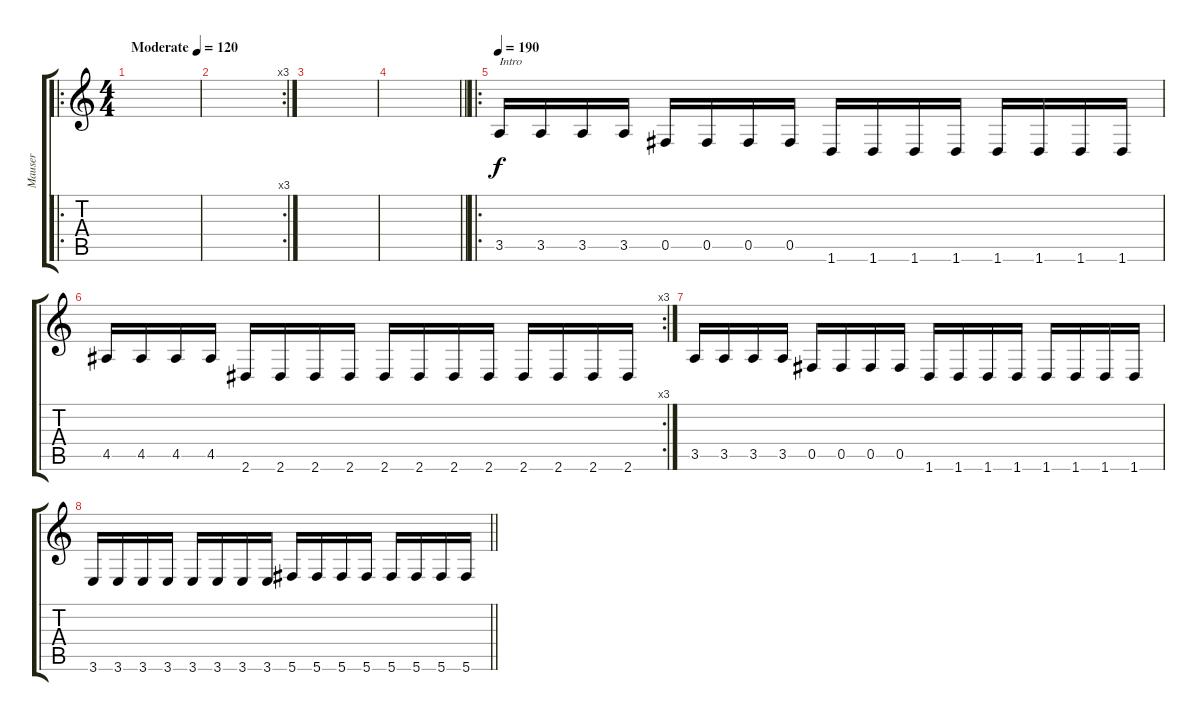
\track ("Mauser" "Mauser") {instrument distortionguitar}
\staff {score tabs}
\tuning (Db4 Ab3 E3 B2 Gb2 Db2) {hide}
\ro
\ts (4 4)
\tempo (120 "Moderate")
\tempo 190
\tempo (120 "Moderate")
\clef g2
\ks c
|
\rc 3
|
|
\barLineRight lightlight
|
\ro
\tempo 190
3.5.16{txt "Intro"} 3.5.16 3.5.16 3.5.16 0.5.16 0.5.16 0.5.16 0.5.16 1.6.16 1.6.16 1.6.16 1.6.16 1.6.16 1.6.16 1.6.16 1.6.16 |
\rc 3
4.5.16 4.5.16 4.5.16 4.5.16 2.6.16 2.6.16 2.6.16 2.6.16 2.6.16 2.6.16 2.6.16 2.6.16 2.6.16 2.6.16 2.6.16 2.6.16 |
3.5.16 3.5.16 3.5.16 3.5.16 0.5.16 0.5.16 0.5.16 0.5.16 1.6.16 1.6.16 1.6.16 1.6.16 1.6.16 1.6.16 1.6.16 1.6.16 |
\barLineRight lightlight
3.6.16 3.6.16 3.6.16 3.6.16 3.6.16 3.6.16 3.6.16 3.6.16 5.6.16 5.6.16 5.6.16 5.6.16 5.6.16 5.6.16 5.6.16 5.6.16
